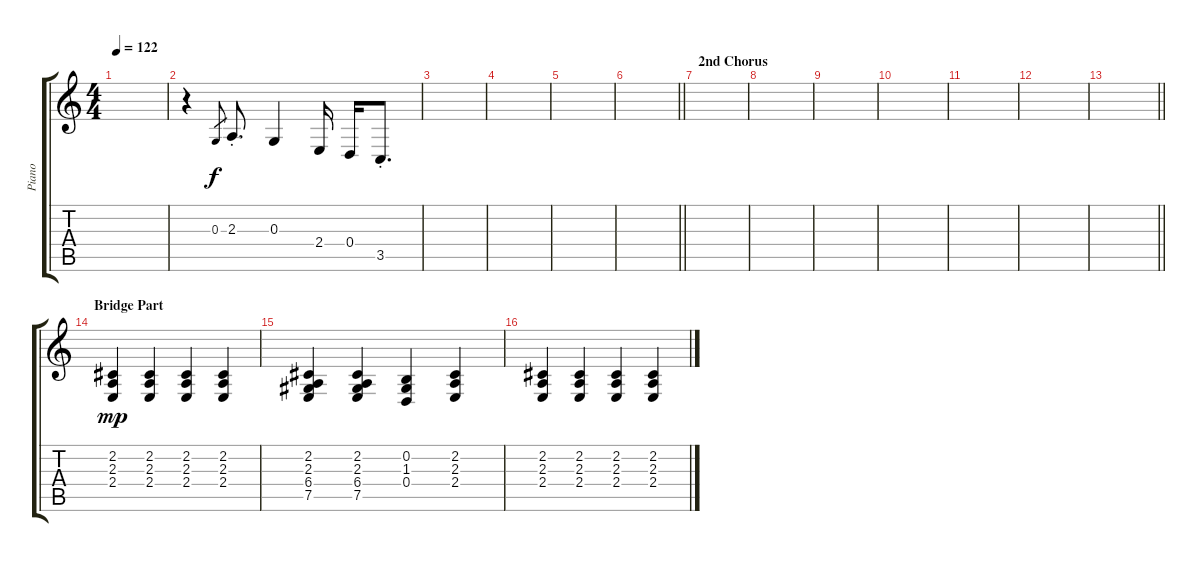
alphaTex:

\track ("Piano" "Piano") {instrument electricgrandpiano}
\staff {score tabs}
\tuning (E4 B3 G3 D3 A2 E2) {hide}
\ts (4 4)
\tempo 122
\clef g2
\ks c
|
r.4 0.3.8{gr} 2.3{st}.8{d} 0.3.4 2.4.16 0.4.16 3.5{st}.8{d} |
|
|
|
\barLineRight lightlight
|
\section ("" "2nd Chorus")
|
|
|
|
|
|
\barLineRight lightlight
|
\section ("" "Bridge Part")
(2.2 2.3 2.4).4{dy mp instrument acousticgrandpiano} (2.2 2.3 2.4).4 (2.2 2.3 2.4).4 (2.2 2.3 2.4).4 |
(2.2 2.3 6.4 7.5).4 (2.2 2.3 6.4 7.5).4 (0.2 1.3 0.4).4 (2.2 2.3 2.4).4 |
(2.2 2.3 2.4).4 (2.2 2.3 2.4).4 (2.2 2.3 2.4).4 (2.2 2.3 2.4).4
